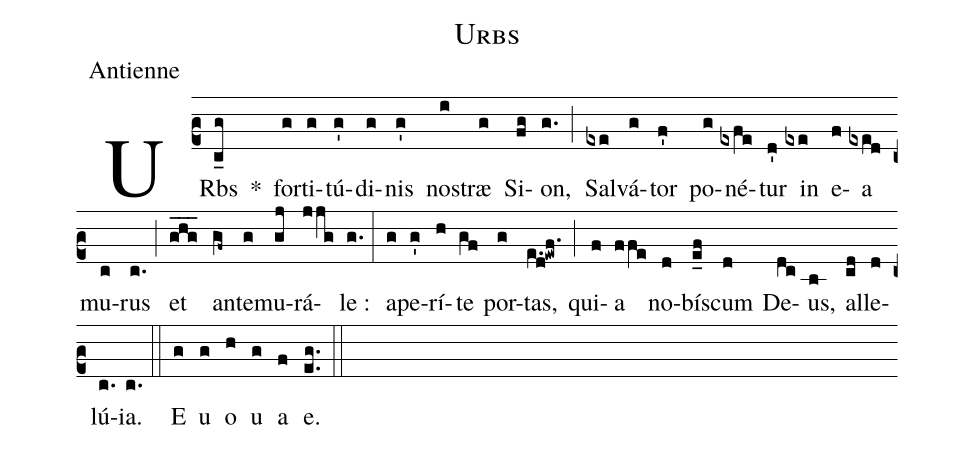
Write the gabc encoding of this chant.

name:Urbs;
office-part:Antienne;
%%
(c2) URbs(c_g) *()
for(g)ti(g)tú(g')di(g)nis(g') no(i)stræ(g) Si(fg)on,(g.) (;)
Sal(exe)vá(g)tor(f') po(g)né(exfe)tur(d') in(exe) e(f)a(exed) mu(c)rus(c.) (;)
et(ghg___) an(gf~)te(g)mu(gj)rá(jjg)le :(g.) (:)
a(g)pe(g')rí(h)te(gf) por(g)tas,(e.d!ewf.) (;)
qui(f)a(ffe) no(d)bís(e_f)cum(d) De(dc)us,(b) al(cd)le(d)lú(c.)ia.(c.) (::)
E(g) u(g) o(h) u(g) a(f) e.(eg..) (::)
